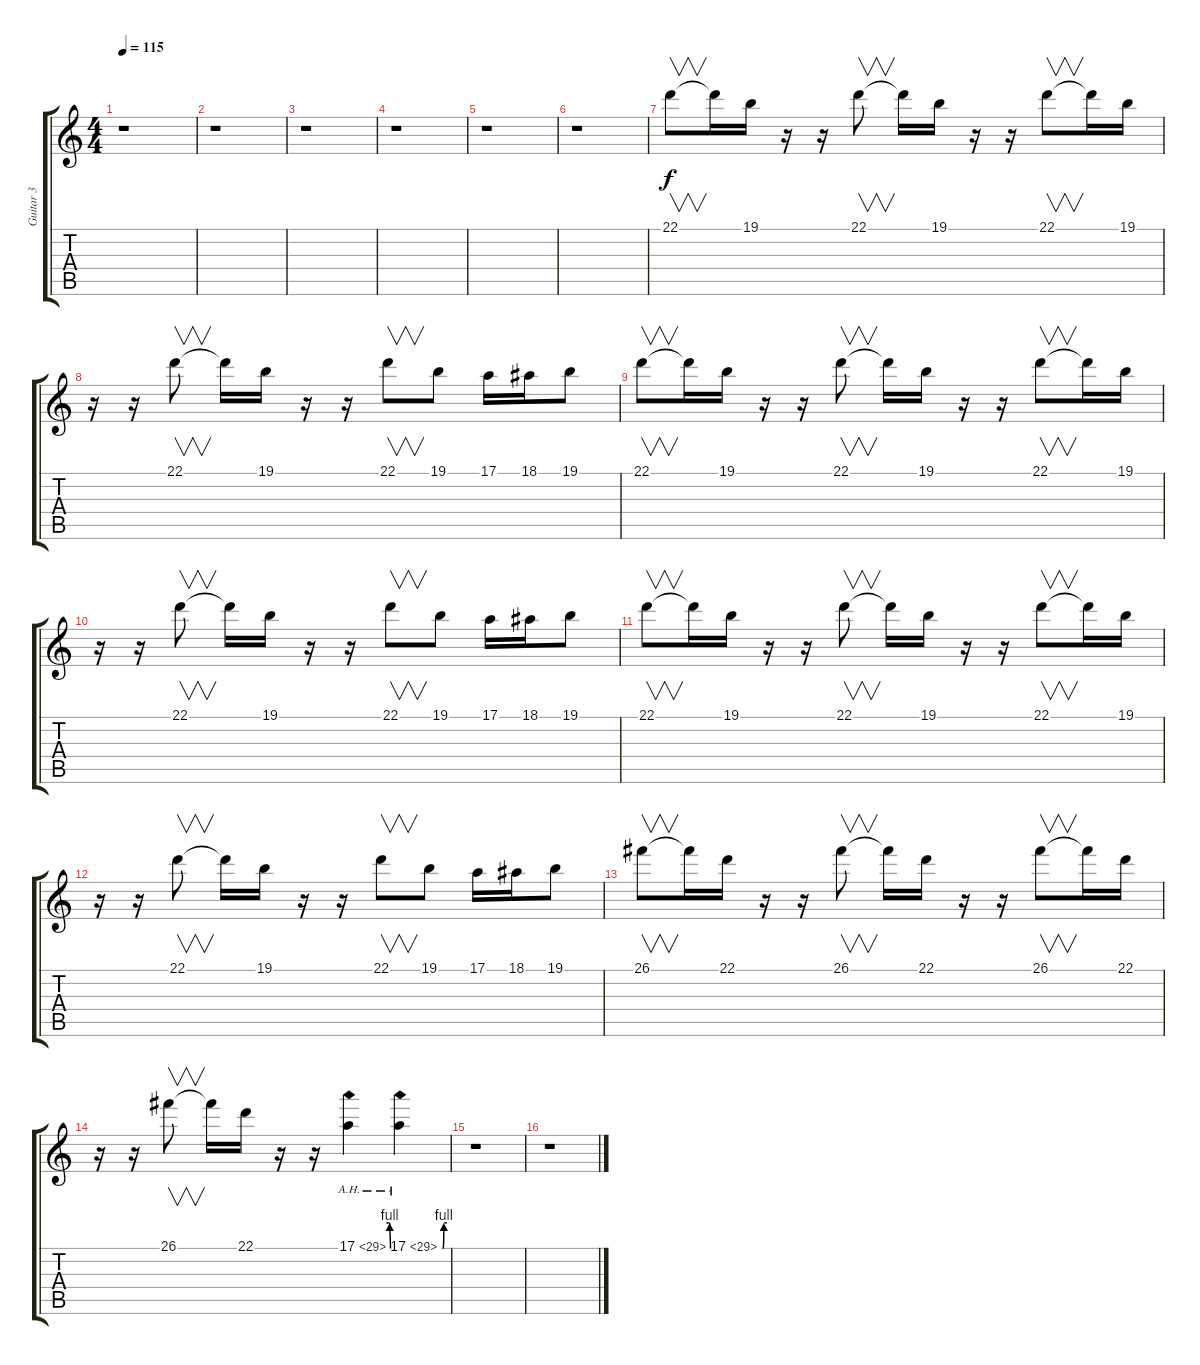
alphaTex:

\track ("Guitar 3" "Guitar 3") {instrument brasssection}
\staff {score tabs}
\tuning (E4 B3 G3 D3 A2 E2) {hide}
\ts (4 4)
\tempo 115
\clef g2
\ks c
r.1{dy f} |
r.1 |
r.1 |
r.1 |
r.1 |
r.1 |
22.1.8{v} 22.1{t}.16 19.1.16 r.16 r.16 22.1.8{v} 22.1{t}.16 19.1.16 r.16 r.16 22.1.8{v} 22.1{t}.16 19.1.16 |
r.16 r.16 22.1.8{v} 22.1{t}.16 19.1.16 r.16 r.16 22.1.8{v} 19.1.8 17.1.16 18.1.16 19.1.8 |
22.1.8{v} 22.1{t}.16 19.1.16 r.16 r.16 22.1.8{v} 22.1{t}.16 19.1.16 r.16 r.16 22.1.8{v} 22.1{t}.16 19.1.16 |
r.16 r.16 22.1.8{v} 22.1{t}.16 19.1.16 r.16 r.16 22.1.8{v} 19.1.8 17.1.16 18.1.16 19.1.8 |
22.1.8{v} 22.1{t}.16 19.1.16 r.16 r.16 22.1.8{v} 22.1{t}.16 19.1.16 r.16 r.16 22.1.8{v} 22.1{t}.16 19.1.16 |
r.16 r.16 22.1.8{v} 22.1{t}.16 19.1.16 r.16 r.16 22.1.8{v} 19.1.8 17.1.16 18.1.16 19.1.8 |
26.1.8{v} 26.1{t}.16 22.1.16 r.16 r.16 26.1.8{v} 26.1{t}.16 22.1.16 r.16 r.16 26.1.8{v} 26.1{t}.16 22.1.16 |
r.16 r.16 26.1.8{v} 26.1{t}.16 22.1.16 r.16 r.16 17.1{be (custom 0 0 6 0 17 4 30 4 60 4) ah 12}.4 17.1{be (custom 0 0 10 0 22 4 30 4 60 4) ah 12}.4 |
r.1 |
r.1
